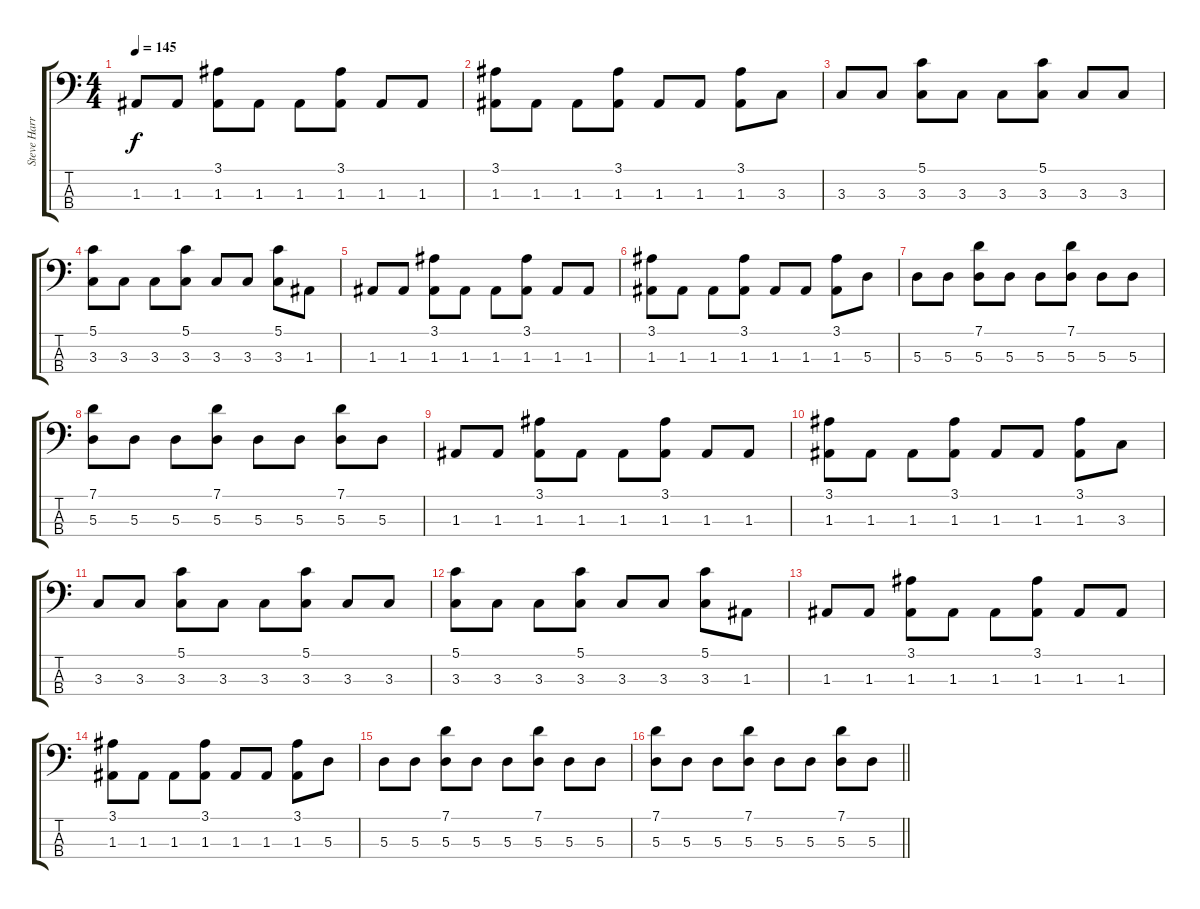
\track ("Steve Harris" "Steve Harr") {instrument electricbassfinger}
\staff {score tabs}
\tuning (G2 D2 A1 E1) {hide}
\ts (4 4)
\tempo 145
\clef f4
\ks c
1.3.8{dy f} 1.3.8 (3.1 1.3).8 1.3.8 1.3.8 (3.1 1.3).8 1.3.8 1.3.8 |
(3.1 1.3).8 1.3.8 1.3.8 (3.1 1.3).8 1.3.8 1.3.8 (3.1 1.3).8 3.3.8 |
3.3.8 3.3.8 (5.1 3.3).8 3.3.8 3.3.8 (5.1 3.3).8 3.3.8 3.3.8 |
(5.1 3.3).8 3.3.8 3.3.8 (5.1 3.3).8 3.3.8 3.3.8 (5.1 3.3).8 1.3.8 |
1.3.8 1.3.8 (3.1 1.3).8 1.3.8 1.3.8 (3.1 1.3).8 1.3.8 1.3.8 |
(3.1 1.3).8 1.3.8 1.3.8 (3.1 1.3).8 1.3.8 1.3.8 (3.1 1.3).8 5.3.8 |
5.3.8 5.3.8 (7.1 5.3).8 5.3.8 5.3.8 (7.1 5.3).8 5.3.8 5.3.8 |
(7.1 5.3).8 5.3.8 5.3.8 (7.1 5.3).8 5.3.8 5.3.8 (7.1 5.3).8 5.3.8 |
1.3.8 1.3.8 (3.1 1.3).8 1.3.8 1.3.8 (3.1 1.3).8 1.3.8 1.3.8 |
(3.1 1.3).8 1.3.8 1.3.8 (3.1 1.3).8 1.3.8 1.3.8 (3.1 1.3).8 3.3.8 |
3.3.8 3.3.8 (5.1 3.3).8 3.3.8 3.3.8 (5.1 3.3).8 3.3.8 3.3.8 |
(5.1 3.3).8 3.3.8 3.3.8 (5.1 3.3).8 3.3.8 3.3.8 (5.1 3.3).8 1.3.8 |
1.3.8 1.3.8 (3.1 1.3).8 1.3.8 1.3.8 (3.1 1.3).8 1.3.8 1.3.8 |
(3.1 1.3).8 1.3.8 1.3.8 (3.1 1.3).8 1.3.8 1.3.8 (3.1 1.3).8 5.3.8 |
5.3.8 5.3.8 (7.1 5.3).8 5.3.8 5.3.8 (7.1 5.3).8 5.3.8 5.3.8 |
\barLineRight lightlight
(7.1 5.3).8 5.3.8 5.3.8 (7.1 5.3).8 5.3.8 5.3.8 (7.1 5.3).8 5.3.8
